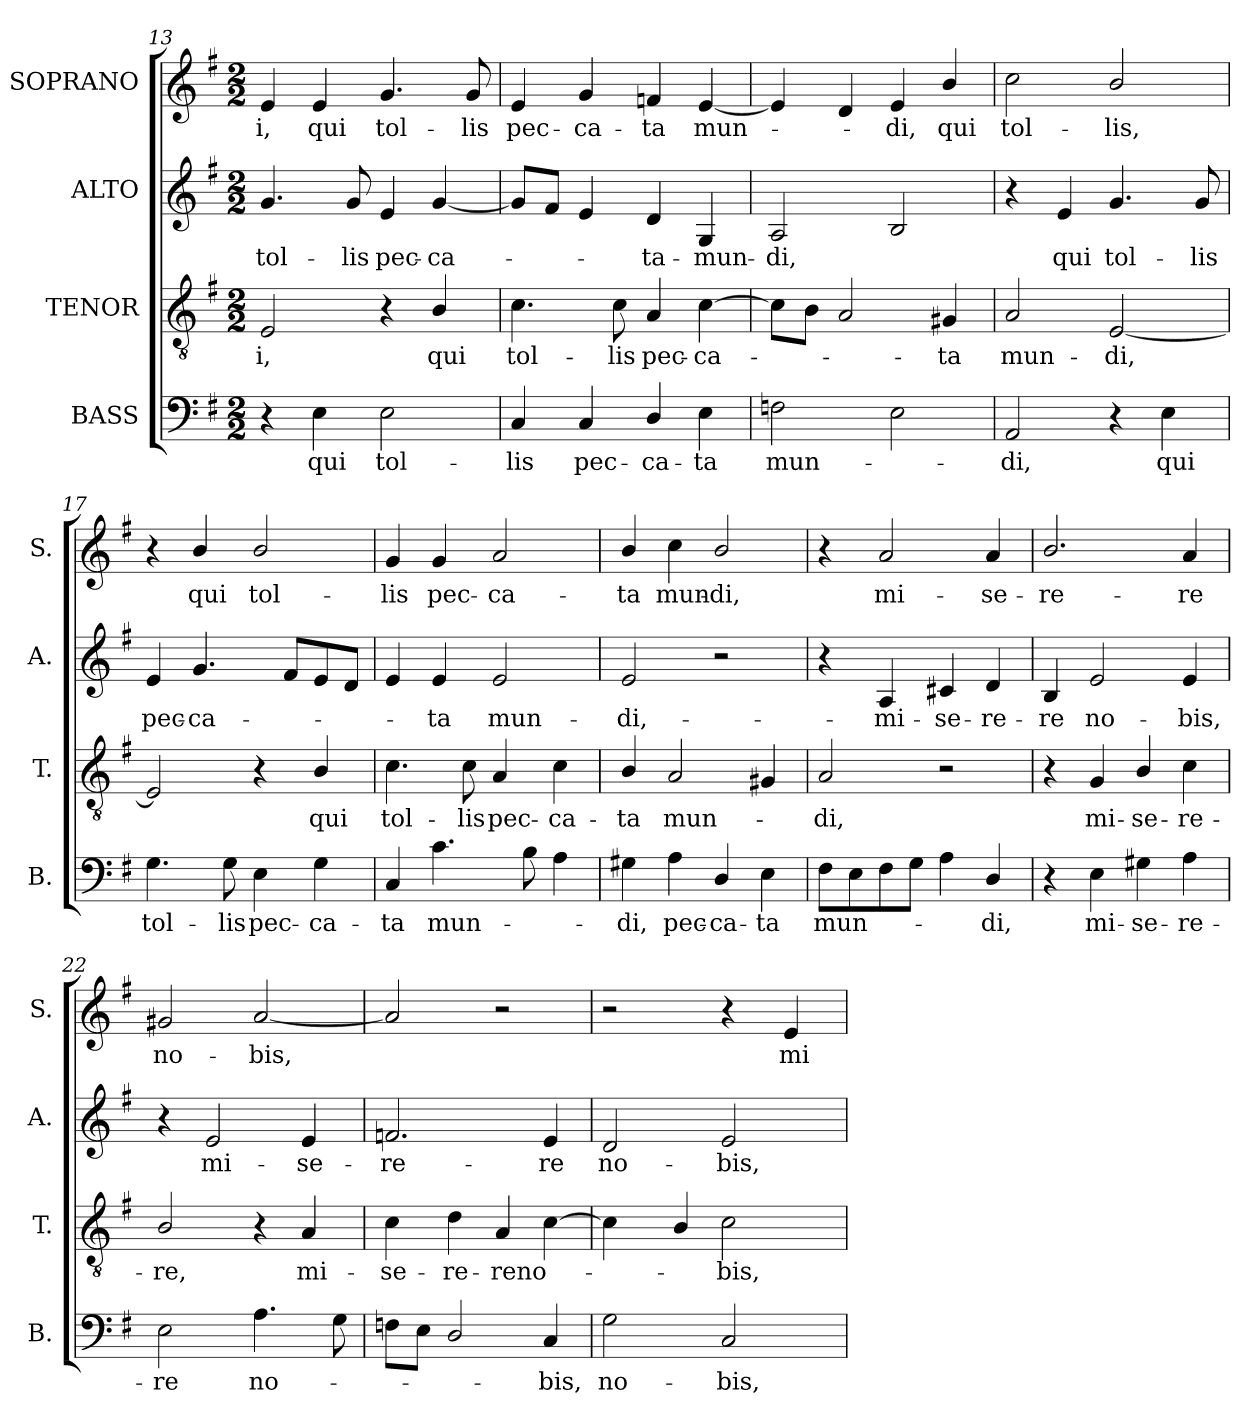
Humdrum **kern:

**kern	**text	**kern	**text	**kern	**text	**kern	**text
*part4	*part4	*part3	*part3	*part2	*part2	*part1	*part1
*staff4	*staff4	*staff3	*staff3	*staff2	*staff2	*staff1	*staff1
*I"BASS	*	*I"TENOR	*	*I"ALTO	*	*I"SOPRANO	*
*I'B.	*	*I'T.	*	*I'A.	*	*I'S.	*
*clefF4	*	*clefGv2	*	*clefG2	*	*clefG2	*
*k[f#]	*	*k[f#]	*	*k[f#]	*	*k[f#]	*
*G:	*	*G:	*	*G:	*	*G:	*
*M2/2	*	*M2/2	*	*M2/2	*	*M2/2	*
=13	=13	=13	=13	=13	=13	=13	=13
!	!	!	!LO:LY:b:cj	!	!LO:LY:b:cj	!	!LO:LY:b:cj
4r	.	2E/	i,	4.g/	tol-	4e/	-i,
!	!LO:LY:b:cj	!	!	!	!	!	!LO:LY:b:cj
4E\	qui	.	.	.	.	4e/	qui
!	!	!	!	!	!LO:LY:b:cj	!	!
.	.	.	.	8g/	-lis	.	.
!	!LO:LY:b:cj	!	!	!	!LO:LY:b:cj	!	!LO:LY:b:cj
2E\	tol-	4r	.	4e/	pec-	4.g/	tol-
!	!	!	!LO:LY:b:cj	!	!LO:LY:b:cj	!	!
.	.	4B/	qui	[<4g/	-ca-	.	.
!	!	!	!	!	!	!	!LO:LY:b:cj
.	.	.	.	.	.	8g/	-lis
=14	=14	=14	=14	=14	=14	=14	=14
!	!LO:LY:b:cj	!	!LO:LY:b:cj	!	!	!	!LO:LY:b:cj
4C/	-lis	4.c\	tol-	8g/L]	.	4e/	pec-
.	.	.	.	8f#/J	.	.	.
!	!LO:LY:b:cj	!	!	!	!	!	!LO:LY:b:cj
4C/	pec-	.	.	4e/	.	4g/	-ca-
!	!	!	!LO:LY:b:cj	!	!	!	!
.	.	8c\	-lis	.	.	.	.
!	!LO:LY:b:cj	!	!LO:LY:b:cj	!	!LO:LY:b:cj	!	!LO:LY:b:cj
4D/	-ca-	4A/	pec-	4d/	-ta-	4fn/	-ta
!	!LO:LY:b:cj	!	!LO:LY:b:cj	!	!LO:LY:b:cj	!	!LO:LY:b
4E\	-ta	[>4c\	-ca-	4G/	-mun-	[<4e/	mun-
=15	=15	=15	=15	=15	=15	=15	=15
!	!LO:LY:b:cj	!	!	!	!LO:LY:b:cj	!	!
2Fn\	mun-	8c\L]	.	2A/	-di,	4e/]	.
.	.	8B\J	.	.	.	.	.
.	.	2A/	.	.	.	4d/	.
!	!	!	!	!	!	!	!LO:LY:b:cj
2E\	.	.	.	2B/	.	4e/	-di,
!	!	!	!LO:LY:b:cj	!	!	!	!LO:LY:b:cj
.	.	4G#X/	-ta	.	.	4b/	qui
=16	=16	=16	=16	=16	=16	=16	=16
!	!LO:LY:b:cj	!	!LO:LY:b:cj	!	!	!	!LO:LY:b:cj
2AA/	-di,	2A/	mun-	4r	.	2cc\	tol-
!	!	!	!	!	!LO:LY:b:cj	!	!
.	.	.	.	4e/	qui	.	.
!	!	!	!LO:LY:b:cj	!	!LO:LY:b:cj	!	!LO:LY:b:cj
4r	.	[<2E/	-di,	4.g/	tol-	2b/	-lis,
!	!LO:LY:b:cj	!	!	!	!	!	!
4E\	qui	.	.	.	.	.	.
!	!	!	!	!	!LO:LY:b:cj	!	!
.	.	.	.	8g/	-lis	.	.
=17	=17	=17	=17	=17	=17	=17	=17
!	!LO:LY:b:cj	!	!	!	!LO:LY:b:cj	!	!
4.G\	tol-	2E/]	.	4e/	pec-	4r	.
!	!	!	!	!	!LO:LY:b:cj	!	!LO:LY:b:cj
.	.	.	.	4.g/	-ca-	4b/	qui
!	!LO:LY:b:cj	!	!	!	!	!	!
8G\	-lis	.	.	.	.	.	.
!	!LO:LY:b:cj	!	!	!	!	!	!LO:LY:b:cj
4E\	pec-	4r	.	.	.	2b/	tol-
.	.	.	.	8f#/L	.	.	.
!	!LO:LY:b:cj	!	!LO:LY:b:cj	!	!	!	!
4G\	-ca-	4B/	qui	8e/	.	.	.
.	.	.	.	8d/J	.	.	.
!!LO:PB:g=z
=18	=18	=18	=18	=18	=18	=18	=18
!	!LO:LY:b:cj	!	!LO:LY:b:cj	!	!	!	!LO:LY:b:cj
4C/	-ta	4.c\	tol-	4e/	.	4g/	-lis
!	!LO:LY:b	!	!	!	!LO:LY:b:cj	!	!LO:LY:b:cj
4.c\	mun-	.	.	4e/	-ta	4g/	pec-
!	!	!	!LO:LY:b:cj	!	!	!	!
.	.	8c\	-lis	.	.	.	.
!	!	!	!LO:LY:b:cj	!	!LO:LY:b:cj	!	!LO:LY:b:cj
.	.	4A/	pec-	2e/	mun-	2a/	-ca-
8B\	.	.	.	.	.	.	.
!	!	!	!LO:LY:b:cj	!	!	!	!
4A\	.	4c\	-ca-	.	.	.	.
=19	=19	=19	=19	=19	=19	=19	=19
!	!LO:LY:b:cj	!	!LO:LY:b:cj	!	!LO:LY:b:cj	!	!LO:LY:b:cj
4G#X\	-di,	4B/	-ta	2e/	-di,-	4b/	-ta
!	!LO:LY:b:cj	!	!LO:LY:b	!	!	!	!LO:LY:b:cj
4A\	pec-	2A/	mun-	.	.	4cc\	mun-
!	!LO:LY:b:cj	!	!	!	!	!	!LO:LY:b:cj
4D/	-ca-	.	.	2r	.	2b/	-di,
!	!LO:LY:b:cj	!	!	!	!	!	!
4E\	-ta	4G#X/	.	.	.	.	.
=20	=20	=20	=20	=20	=20	=20	=20
!	!LO:LY:b	!	!LO:LY:b:cj	!	!	!	!
8F#\L	mun-	2A/	-di,	4r	.	4r	.
8E\	.	.	.	.	.	.	.
!	!	!	!	!	!LO:LY:b:cj	!	!LO:LY:b:cj
8F#\	.	.	.	4A/	-mi-	2a/	mi-
8G\J	.	.	.	.	.	.	.
!	!	!	!	!	!LO:LY:b:cj	!	!
4A\	.	2r	.	4c#X/	-se-	.	.
!	!LO:LY:b:cj	!	!	!	!LO:LY:b:cj	!	!LO:LY:b:cj
4D/	-di,	.	.	4d/	-re-	4a/	-se-
=21	=21	=21	=21	=21	=21	=21	=21
!	!	!	!	!	!LO:LY:b:cj	!	!LO:LY:b:cj
4r	.	4r	.	4B/	-re	2.b/	-re-
!	!LO:LY:b:cj	!	!LO:LY:b:cj	!	!LO:LY:b:cj	!	!
4E\	mi-	4G/	mi-	2e/	no-	.	.
!	!LO:LY:b:cj	!	!LO:LY:b:cj	!	!	!	!
4G#X\	-se-	4B/	-se-	.	.	.	.
!	!LO:LY:b:cj	!	!LO:LY:b:cj	!	!LO:LY:b:cj	!	!LO:LY:b:cj
4A\	-re-	4c\	-re-	4e/	-bis,	4a/	-re
=22	=22	=22	=22	=22	=22	=22	=22
!	!LO:LY:b:cj	!	!LO:LY:b:cj	!	!	!	!LO:LY:b:cj
2E\	-re	2B/	-re,	4r	.	2g#X/	no-
!	!	!	!	!	!LO:LY:b:cj	!	!
.	.	.	.	2e/	mi-	.	.
!	!LO:LY:b:cj	!	!	!	!	!	!LO:LY:b
4.A\	no-	4r	.	.	.	[<2a/	-bis,
!	!	!	!LO:LY:b:cj	!	!LO:LY:b:cj	!	!
.	.	4A/	mi-	4e/	-se-	.	.
8G\	.	.	.	.	.	.	.
=23	=23	=23	=23	=23	=23	=23	=23
!	!	!	!LO:LY:b:cj	!	!LO:LY:b:cj	!	!
8Fn\L	.	4c\	-se-	2.fn/	-re-	2a/]	.
8E\J	.	.	.	.	.	.	.
!	!	!	!LO:LY:b:cj	!	!	!	!
2D/	.	4d\	-re-	.	.	.	.
!	!	!	!LO:LY:b	!	!	!	!
.	.	4A/	-reno-	.	.	2r	.
!	!LO:LY:b:cj	!	!	!	!LO:LY:b:cj	!	!
4C/	-bis,	[<4c\	.	4e/	-re	.	.
!!LO:LB:g=z
=24	=24	=24	=24	=24	=24	=24	=24
!	!LO:LY:b:cj	!	!	!	!LO:LY:b:cj	!	!
*	*	*^	*	*	*	*	*
2G\	no-	4c\]	8ryy	.	2d/	no-	2r	.
.	.	.	32ryy	.	.	.	.	.
.	.	.	2ryy	.	.	.	.	.
.	.	4B/	.	.	.	.	.	.
!	!LO:LY:b:cj	!	!	!LO:LY:b:cj	!	!LO:LY:b:cj	!	!
2C/	-bis,	2c\	.	-bis,	2e/	-bis,	4r	.
.	.	.	4ryy	.	.	.	.	.
!	!	!	!	!	!	!	!	!LO:LY:b:cj
.	.	.	.	.	.	.	4e/	mi-
.	.	.	16.ryy	.	.	.	.	.
*	*	*v	*v	*	*	*	*	*
=	=	=	=	=	=	=	=
*-	*-	*-	*-	*-	*-	*-	*-
